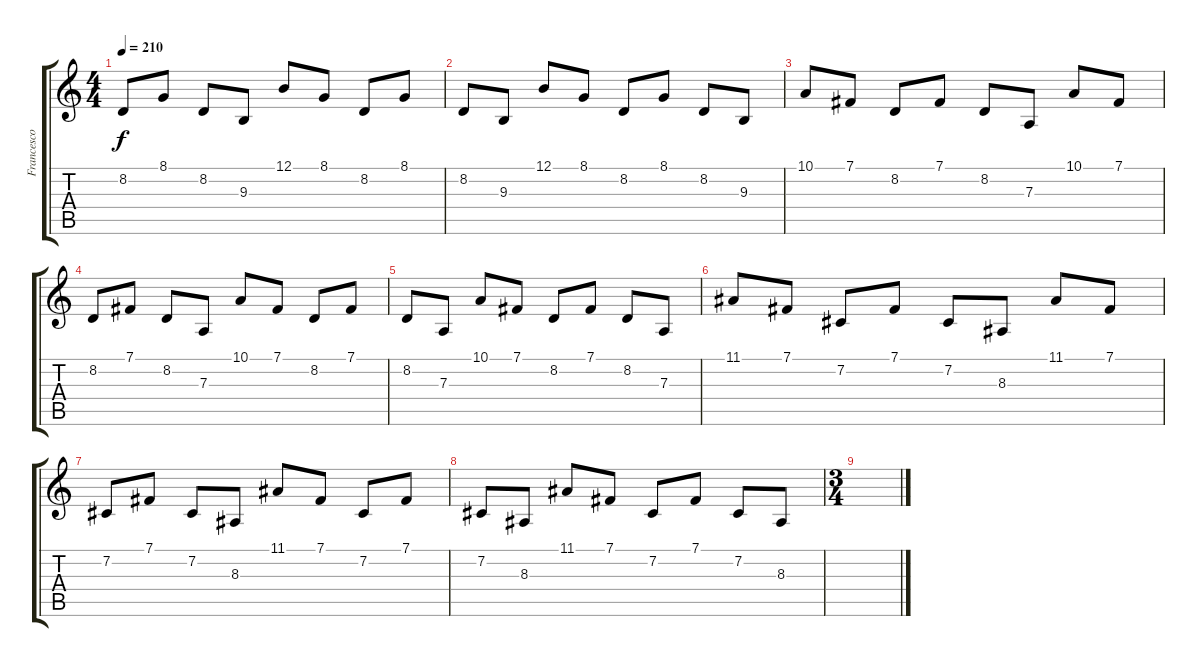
\track ("Francesco Paoli" "Francesco ") {instrument violin}
\staff {score tabs}
\tuning (B3 Gb3 D3 A2 E2 B1) {hide}
\ts (4 4)
\tempo 210
\clef g2
\ks c
8.2.8{dy f} 8.1.8 8.2.8 9.3.8 12.1.8 8.1.8 8.2.8 8.1.8 |
8.2.8 9.3.8 12.1.8 8.1.8 8.2.8 8.1.8 8.2.8 9.3.8 |
10.1.8 7.1.8 8.2.8 7.1.8 8.2.8 7.3.8 10.1.8 7.1.8 |
8.2.8 7.1.8 8.2.8 7.3.8 10.1.8 7.1.8 8.2.8 7.1.8 |
8.2.8 7.3.8 10.1.8 7.1.8 8.2.8 7.1.8 8.2.8 7.3.8 |
11.1.8 7.1.8 7.2.8 7.1.8 7.2.8 8.3.8 11.1.8 7.1.8 |
7.2.8 7.1.8 7.2.8 8.3.8 11.1.8 7.1.8 7.2.8 7.1.8 |
7.2.8 8.3.8 11.1.8 7.1.8 7.2.8 7.1.8 7.2.8 8.3.8 |
\ts (3 4)
